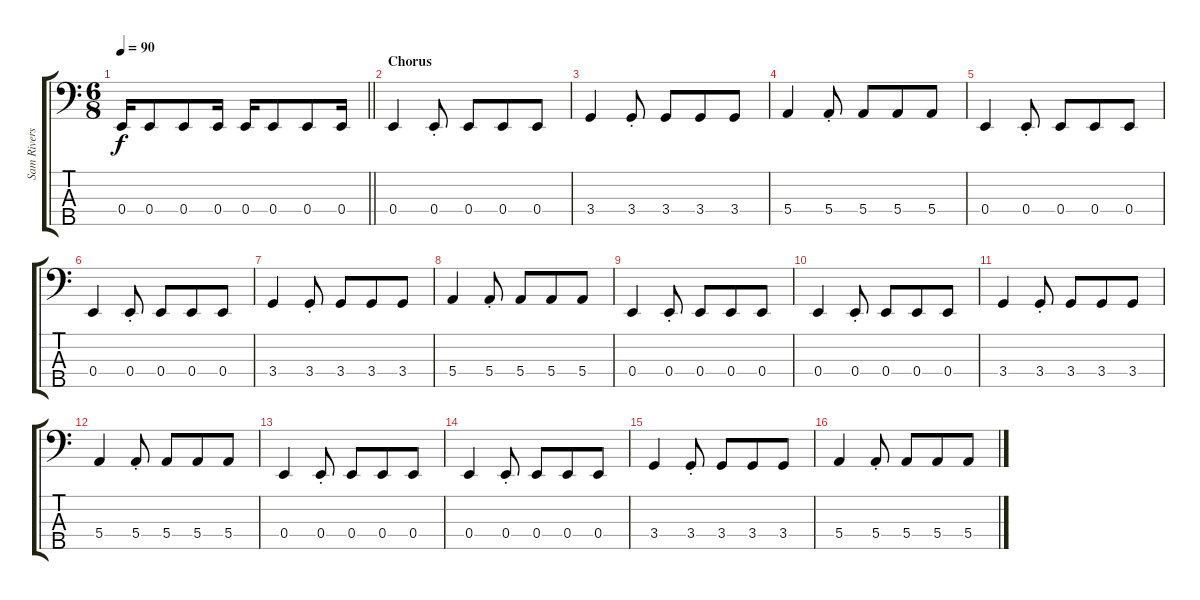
\track ("Sam Rivers" "Sam Rivers") {instrument electricbassfinger}
\staff {score tabs}
\tuning (G2 D2 A1 E1 B0) {hide}
\ts (6 8)
\tempo 90
\clef f4
\barLineRight lightlight
\ks c
0.4.16{dy f} 0.4.8 0.4.8 0.4.16 0.4.16 0.4.8 0.4.8 0.4.16 |
\section ("" "Chorus")
0.4.4 0.4{st}.8 0.4.8 0.4.8 0.4.8 |
3.4.4 3.4{st}.8 3.4.8 3.4.8 3.4.8 |
5.4.4 5.4{st}.8 5.4.8 5.4.8 5.4.8 |
0.4.4 0.4{st}.8 0.4.8 0.4.8 0.4.8 |
0.4.4 0.4{st}.8 0.4.8 0.4.8 0.4.8 |
3.4.4 3.4{st}.8 3.4.8 3.4.8 3.4.8 |
5.4.4 5.4{st}.8 5.4.8 5.4.8 5.4.8 |
0.4.4 0.4{st}.8 0.4.8 0.4.8 0.4.8 |
0.4.4 0.4{st}.8 0.4.8 0.4.8 0.4.8 |
3.4.4 3.4{st}.8 3.4.8 3.4.8 3.4.8 |
5.4.4 5.4{st}.8 5.4.8 5.4.8 5.4.8 |
0.4.4 0.4{st}.8 0.4.8 0.4.8 0.4.8 |
0.4.4 0.4{st}.8 0.4.8 0.4.8 0.4.8 |
3.4.4 3.4{st}.8 3.4.8 3.4.8 3.4.8 |
5.4.4 5.4{st}.8 5.4.8 5.4.8 5.4.8
